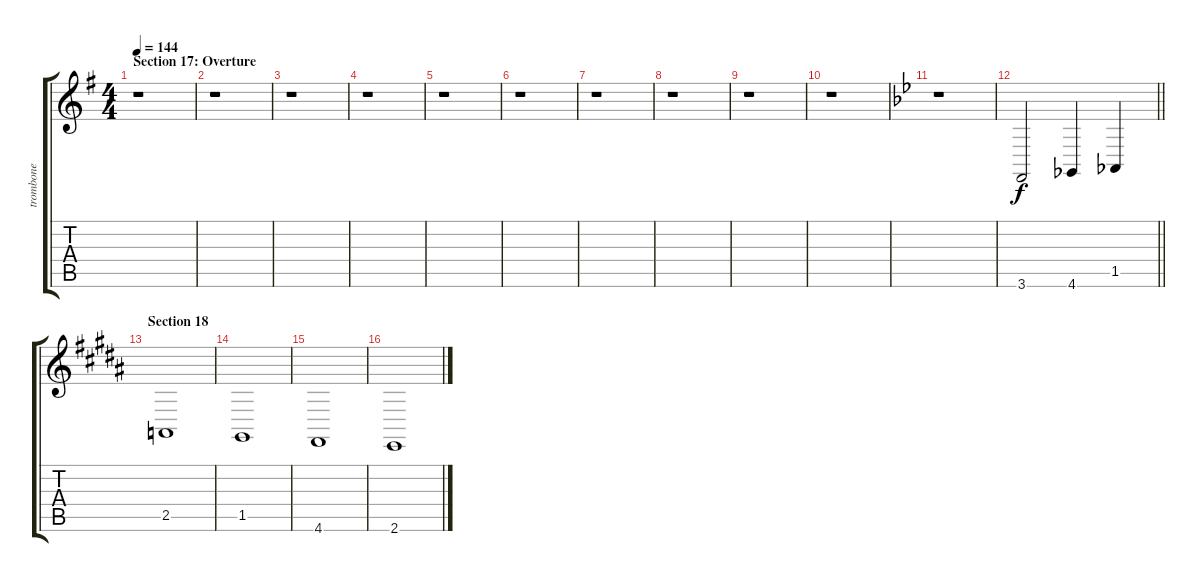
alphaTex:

\track ("trombone" "trombone") {instrument trombone}
\staff {score tabs}
\tuning (D4 A3 F3 C3 G2 D2) {hide}
\ts (4 4)
\section ("" "Section 17: Overture")
\tempo 144
\clef g2
\ks eminor
r.1{dy f} |
r.1 |
r.1 |
r.1 |
r.1 |
r.1 |
r.1 |
r.1 |
r.1 |
r.1 |
\ks gminor
r.1 |
\barLineRight lightlight
3.6.2 4.6.4 1.5.4 |
\section ("" "Section 18")
\ks g#minor
2.5.1 |
1.5.1 |
4.6.1 |
2.6.1
